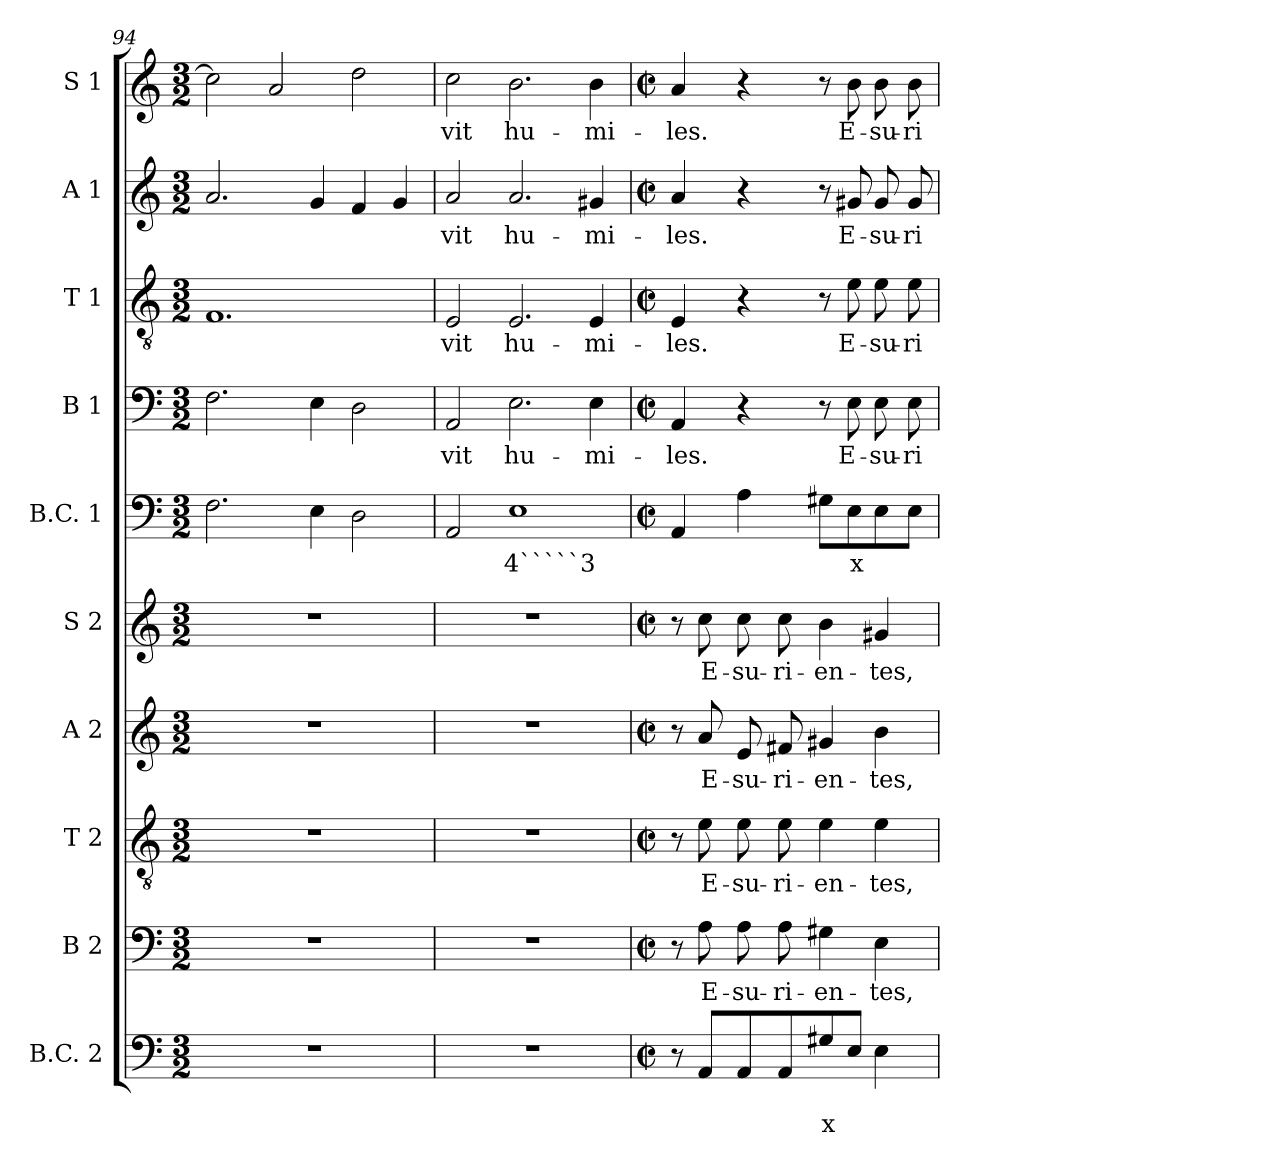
**kern	**text	**text	**kern	**text	**kern	**text	**kern	**text	**kern	**text	**kern	**text	**kern	**text	**kern	**text	**kern	**text	**kern	**text
*part10	*part10	*part10	*part9	*part9	*part8	*part8	*part7	*part7	*part6	*part6	*part5	*part5	*part4	*part4	*part3	*part3	*part2	*part2	*part1	*part1
*staff10	*staff10	*staff10	*staff9	*staff9	*staff8	*staff8	*staff7	*staff7	*staff6	*staff6	*staff5	*staff5	*staff4	*staff4	*staff3	*staff3	*staff2	*staff2	*staff1	*staff1
*I"B.C. 2	*	*	*I"B 2	*	*I"T 2	*	*I"A 2	*	*I"S 2	*	*I"B.C. 1	*	*I"B 1	*	*I"T 1	*	*I"A 1	*	*I"S 1	*
*I'BC2	*	*	*I'B2	*	*I'T2	*	*I'A2	*	*I'S2	*	*I'BC1	*	*I'B1	*	*I'T1	*	*I'A1	*	*I'S1	*
*clefF4	*	*	*clefF4	*	*clefGv2	*	*clefG2	*	*clefG2	*	*clefF4	*	*clefF4	*	*clefGv2	*	*clefG2	*	*clefG2	*
*k[]	*	*	*k[]	*	*k[]	*	*k[]	*	*k[]	*	*k[]	*	*k[]	*	*k[]	*	*k[]	*	*k[]	*
*C:	*	*	*C:	*	*C:	*	*C:	*	*C:	*	*C:	*	*C:	*	*C:	*	*C:	*	*C:	*
*M3/2	*	*	*M3/2	*	*M3/2	*	*M3/2	*	*M3/2	*	*M3/2	*	*M3/2	*	*M3/2	*	*M3/2	*	*M3/2	*
=94	=94	=94	=94	=94	=94	=94	=94	=94	=94	=94	=94	=94	=94	=94	=94	=94	=94	=94	=94	=94
1.r	.	.	1.r	.	1.r	.	1.r	.	1.r	.	2.F\	.	2.F\	.	1.F	.	2.a/	.	2cc\]	.
.	.	.	.	.	.	.	.	.	.	.	.	.	.	.	.	.	.	.	2a/	.
.	.	.	.	.	.	.	.	.	.	.	4E\	.	4E\	.	.	.	4g/	.	.	.
.	.	.	.	.	.	.	.	.	.	.	2D\	.	2D\	.	.	.	4f/	.	2dd\	.
.	.	.	.	.	.	.	.	.	.	.	.	.	.	.	.	.	4g/	.	.	.
=95	=95	=95	=95	=95	=95	=95	=95	=95	=95	=95	=95	=95	=95	=95	=95	=95	=95	=95	=95	=95
!	!	!	!	!	!	!	!	!	!	!	!	!	!	!LO:LY:b	!	!	!	!	!	!
!	!	!	!	!	!	!	!	!	!	!	!	!	!	!	!	!LO:LY:b	!	!	!	!
!	!	!	!	!	!	!	!	!	!	!	!	!	!	!	!	!	!	!LO:LY:b	!	!
!	!	!	!	!	!	!	!	!	!	!	!	!	!	!	!	!	!	!	!	!LO:LY:b
1.r	.	.	1.r	.	1.r	.	1.r	.	1.r	.	2AA/	.	2AA/	-vit	2E/	-vit	2a/	-vit	2cc\	-vit
!	!	!	!	!	!	!	!	!	!	!	!	!LO:LY:b	!	!	!	!	!	!	!	!
!	!	!	!	!	!	!	!	!	!	!	!	!	!	!LO:LY:b	!	!	!	!	!	!
!	!	!	!	!	!	!	!	!	!	!	!	!	!	!	!	!LO:LY:b	!	!	!	!
!	!	!	!	!	!	!	!	!	!	!	!	!	!	!	!	!	!	!LO:LY:b	!	!
!	!	!	!	!	!	!	!	!	!	!	!	!	!	!	!	!	!	!	!	!LO:LY:b
.	.	.	.	.	.	.	.	.	.	.	1E	4`````3	2.E\	hu-	2.E/	hu-	2.a/	hu-	2.b\	hu-
!	!	!	!	!	!	!	!	!	!	!	!	!	!	!LO:LY:b	!	!	!	!	!	!
!	!	!	!	!	!	!	!	!	!	!	!	!	!	!	!	!LO:LY:b	!	!	!	!
!	!	!	!	!	!	!	!	!	!	!	!	!	!	!	!	!	!	!LO:LY:b	!	!
!	!	!	!	!	!	!	!	!	!	!	!	!	!	!	!	!	!	!	!	!LO:LY:b
.	.	.	.	.	.	.	.	.	.	.	.	.	4E\	-mi-	4E/	-mi-	4g#X/	-mi-	4b\	-mi-
!!LO:PB:g=z
=96	=96	=96	=96	=96	=96	=96	=96	=96	=96	=96	=96	=96	=96	=96	=96	=96	=96	=96	=96	=96
*M2/2	*	*	*M2/2	*	*M2/2	*	*M2/2	*	*M2/2	*	*M2/2	*	*M2/2	*	*M2/2	*	*M2/2	*	*M2/2	*
*met(c|)	*	*	*met(c|)	*	*met(c|)	*	*met(c|)	*	*met(c|)	*	*met(c|)	*	*met(c|)	*	*met(c|)	*	*met(c|)	*	*met(c|)	*
!	!	!	!	!	!	!	!	!	!	!	!	!	!	!LO:LY:b	!	!	!	!	!	!
!	!	!	!	!	!	!	!	!	!	!	!	!	!	!	!	!LO:LY:b	!	!	!	!
!	!	!	!	!	!	!	!	!	!	!	!	!	!	!	!	!	!	!LO:LY:b	!	!
!	!	!	!	!	!	!	!	!	!	!	!	!	!	!	!	!	!	!	!	!LO:LY:b
8r	.	.	8r	.	8r	.	8r	.	8r	.	4AA/	.	4AA/	-les.	4E/	-les.	4a/	-les.	4a/	-les.
!	!	!	!	!LO:LY:b	!	!	!	!	!	!	!	!	!	!	!	!	!	!	!	!
!	!	!	!	!	!	!LO:LY:b	!	!	!	!	!	!	!	!	!	!	!	!	!	!
!	!	!	!	!	!	!	!	!LO:LY:b	!	!	!	!	!	!	!	!	!	!	!	!
!	!	!	!	!	!	!	!	!	!	!LO:LY:b	!	!	!	!	!	!	!	!	!	!
8AA/L	.	.	8A\	E-	8e\	E-	8a/	E-	8cc\	E-	.	.	.	.	.	.	.	.	.	.
!	!	!	!	!LO:LY:b	!	!	!	!	!	!	!	!	!	!	!	!	!	!	!	!
!	!	!	!	!	!	!LO:LY:b	!	!	!	!	!	!	!	!	!	!	!	!	!	!
!	!	!	!	!	!	!	!	!LO:LY:b	!	!	!	!	!	!	!	!	!	!	!	!
!	!	!	!	!	!	!	!	!	!	!LO:LY:b	!	!	!	!	!	!	!	!	!	!
8AA/	.	.	8A\	-su-	8e\	-su-	8e/	-su-	8cc\	-su-	4A\	.	4r	.	4r	.	4r	.	4r	.
!	!	!	!	!LO:LY:b	!	!	!	!	!	!	!	!	!	!	!	!	!	!	!	!
!	!	!	!	!	!	!LO:LY:b	!	!	!	!	!	!	!	!	!	!	!	!	!	!
!	!	!	!	!	!	!	!	!LO:LY:b	!	!	!	!	!	!	!	!	!	!	!	!
!	!	!	!	!	!	!	!	!	!	!LO:LY:b	!	!	!	!	!	!	!	!	!	!
8AA/	.	.	8A\	-ri-	8e\	-ri-	8f#X/	-ri-	8cc\	-ri-	.	.	.	.	.	.	.	.	.	.
!	!	!LO:LY:b	!	!	!	!	!	!	!	!	!	!	!	!	!	!	!	!	!	!
!	!	!	!	!LO:LY:b	!	!	!	!	!	!	!	!	!	!	!	!	!	!	!	!
!	!	!	!	!	!	!LO:LY:b	!	!	!	!	!	!	!	!	!	!	!	!	!	!
!	!	!	!	!	!	!	!	!LO:LY:b	!	!	!	!	!	!	!	!	!	!	!	!
!	!	!	!	!	!	!	!	!	!	!LO:LY:b	!	!	!	!	!	!	!	!	!	!
8G#X/	.	x	4G#X\	-en-	4e\	-en-	4g#X/	-en-	4b\	-en-	8G#X\L	.	8r	.	8r	.	8r	.	8r	.
!	!	!	!	!	!	!	!	!	!	!	!	!LO:LY:b	!	!	!	!	!	!	!	!
!	!	!	!	!	!	!	!	!	!	!	!	!	!	!LO:LY:b	!	!	!	!	!	!
!	!	!	!	!	!	!	!	!	!	!	!	!	!	!	!	!LO:LY:b	!	!	!	!
!	!	!	!	!	!	!	!	!	!	!	!	!	!	!	!	!	!	!LO:LY:b	!	!
!	!	!	!	!	!	!	!	!	!	!	!	!	!	!	!	!	!	!	!	!LO:LY:b
8E/J	.	.	.	.	.	.	.	.	.	.	8E\	x	8E\	E-	8e\	E-	8g#X/	E-	8b\	E-
!	!	!	!	!LO:LY:b	!	!	!	!	!	!	!	!	!	!	!	!	!	!	!	!
!	!	!	!	!	!	!LO:LY:b	!	!	!	!	!	!	!	!	!	!	!	!	!	!
!	!	!	!	!	!	!	!	!LO:LY:b	!	!	!	!	!	!	!	!	!	!	!	!
!	!	!	!	!	!	!	!	!	!	!LO:LY:b	!	!	!	!	!	!	!	!	!	!
!	!	!	!	!	!	!	!	!	!	!	!	!	!	!LO:LY:b	!	!	!	!	!	!
!	!	!	!	!	!	!	!	!	!	!	!	!	!	!	!	!LO:LY:b	!	!	!	!
!	!	!	!	!	!	!	!	!	!	!	!	!	!	!	!	!	!	!LO:LY:b	!	!
!	!	!	!	!	!	!	!	!	!	!	!	!	!	!	!	!	!	!	!	!LO:LY:b
4E\	.	.	4E\	-tes,	4e\	-tes,	4b\	-tes,	4g#X/	-tes,	8E\	.	8E\	-su-	8e\	-su-	8g#/	-su-	8b\	-su-
!	!	!	!	!	!	!	!	!	!	!	!	!	!	!LO:LY:b	!	!	!	!	!	!
!	!	!	!	!	!	!	!	!	!	!	!	!	!	!	!	!LO:LY:b	!	!	!	!
!	!	!	!	!	!	!	!	!	!	!	!	!	!	!	!	!	!	!LO:LY:b	!	!
!	!	!	!	!	!	!	!	!	!	!	!	!	!	!	!	!	!	!	!	!LO:LY:b
.	.	.	.	.	.	.	.	.	.	.	8E\J	.	8E\	-ri-	8e\	-ri-	8g#/	-ri-	8b\	-ri-
=	=	=	=	=	=	=	=	=	=	=	=	=	=	=	=	=	=	=	=	=
*-	*-	*-	*-	*-	*-	*-	*-	*-	*-	*-	*-	*-	*-	*-	*-	*-	*-	*-	*-	*-
